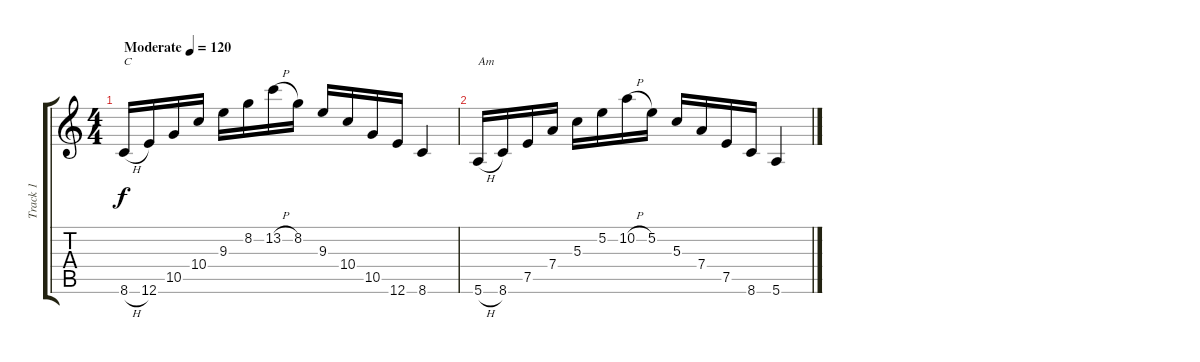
\track ("Track 1" "Track 1") {instrument acousticguitarsteel}
\staff {score tabs}
\tuning (E4 B3 G3 D3 A2 E2) {hide}
\ts (4 4)
\tempo (120 "Moderate")
\clef g2
\ks c
8.6{h}.16{txt "C" dy f instrument acousticguitarsteel} 12.6.16 10.5.16 10.4.16 9.3.16 8.2.16 13.2{h}.16 8.2.16 9.3.16 10.4.16 10.5.16 12.6.16 8.6.4 |
5.6{h}.16{txt "Am"} 8.6.16 7.5.16 7.4.16 5.3.16 5.2.16 10.2{h}.16 5.2.16 5.3.16 7.4.16 7.5.16 8.6.16 5.6.4
